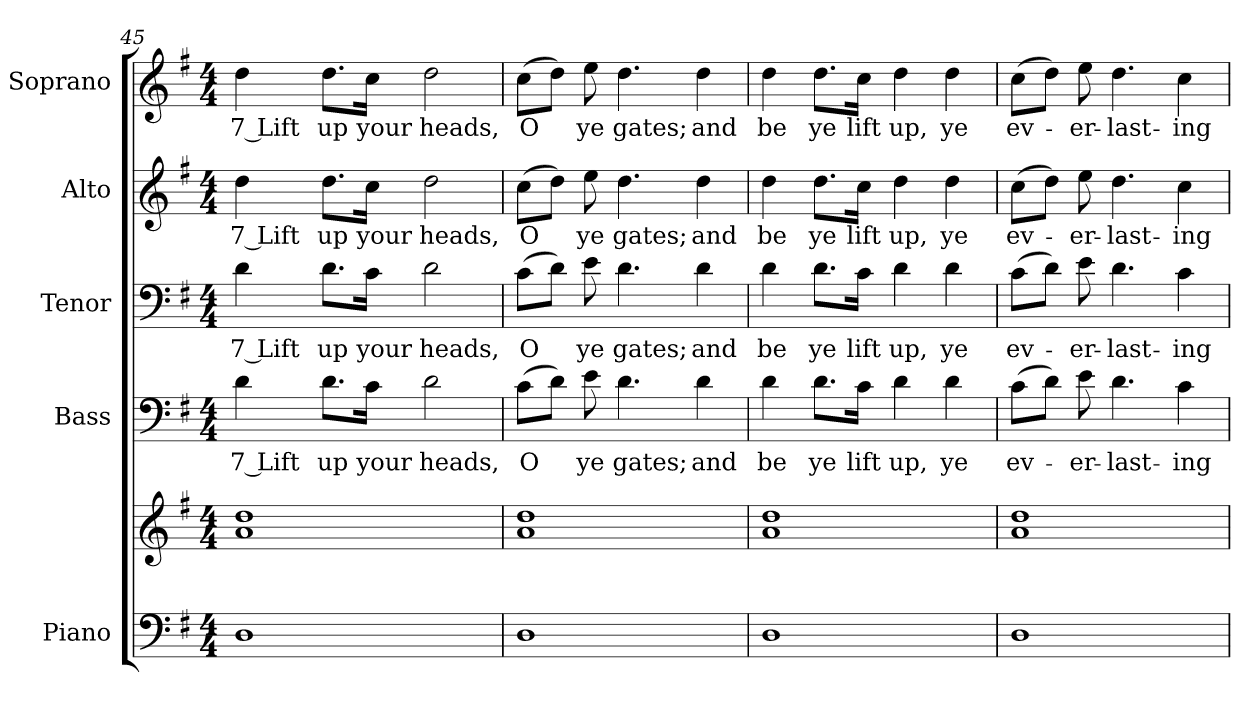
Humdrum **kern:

**kern	**kern	**kern	**text	**kern	**text	**kern	**text	**kern	**text
*part5	*part5	*part4	*part4	*part3	*part3	*part2	*part2	*part1	*part1
*staff6	*staff5	*staff4	*staff4	*staff3	*staff3	*staff2	*staff2	*staff1	*staff1
*I"Piano	*	*I"Bass	*	*I"Tenor	*	*I"Alto	*	*I"Soprano	*
*I'Pno.	*	*I'B.	*	*I'T.	*	*I'A.	*	*I'S.	*
!!LO:PB:g=z
*clefF4	*clefG2	*clefF4	*	*clefF4	*	*clefG2	*	*clefG2	*
*k[f#]	*k[f#]	*k[f#]	*	*k[f#]	*	*k[f#]	*	*k[f#]	*
*G:	*G:	*G:	*	*G:	*	*G:	*	*G:	*
*M4/4	*M4/4	*M4/4	*	*M4/4	*	*M4/4	*	*M4/4	*
=45	=45	=45	=45	=45	=45	=45	=45	=45	=45
!	!	!	!LO:LY:b:color=#000000	!	!	!	!	!	!
!	!	!	!	!	!LO:LY:b:color=#000000	!	!	!	!
!	!	!	!	!	!	!	!LO:LY:b:color=#000000	!	!
!	!	!	!	!	!	!	!	!	!LO:LY:b:color=#000000
1Di	1ai 1ddi	4di\	7 Lift	4di\	7 Lift	4ddi\	7 Lift	4ddi\	7 Lift
!	!	!	!LO:LY:b:color=#000000	!	!	!	!	!	!
!	!	!	!	!	!LO:LY:b:color=#000000	!	!	!	!
!	!	!	!	!	!	!	!LO:LY:b:color=#000000	!	!
!	!	!	!	!	!	!	!	!	!LO:LY:b:color=#000000
.	.	8.di\L	up	8.di\L	up	8.ddi\L	up	8.ddi\L	up
!	!	!	!LO:LY:b:color=#000000	!	!	!	!	!	!
!	!	!	!	!	!LO:LY:b:color=#000000	!	!	!	!
!	!	!	!	!	!	!	!LO:LY:b:color=#000000	!	!
!	!	!	!	!	!	!	!	!	!LO:LY:b:color=#000000
.	.	16ci\Jk	your	16ci\Jk	your	16cci\Jk	your	16cci\Jk	your
!	!	!	!LO:LY:b:color=#000000	!	!	!	!	!	!
!	!	!	!	!	!LO:LY:b:color=#000000	!	!	!	!
!	!	!	!	!	!	!	!LO:LY:b:color=#000000	!	!
!	!	!	!	!	!	!	!	!	!LO:LY:b:color=#000000
.	.	2di\	heads,	2di\	heads,	2ddi\	heads,	2ddi\	heads,
=46	=46	=46	=46	=46	=46	=46	=46	=46	=46
!	!	!	!LO:LY:b:color=#000000	!	!	!	!	!	!
!	!	!	!	!	!LO:LY:b:color=#000000	!	!	!	!
!	!	!	!	!	!	!	!LO:LY:b:color=#000000	!	!
!	!	!	!	!	!	!	!	!	!LO:LY:b:color=#000000
1Di	1ai 1ddi	(8ci\L	O	(8ci\L	O	(8cci\L	O	(8cci\L	O
.	.	8di\J)	.	8di\J)	.	8ddi\J)	.	8ddi\J)	.
!	!	!	!LO:LY:b:color=#000000	!	!	!	!	!	!
!	!	!	!	!	!LO:LY:b:color=#000000	!	!	!	!
!	!	!	!	!	!	!	!LO:LY:b:color=#000000	!	!
!	!	!	!	!	!	!	!	!	!LO:LY:b:color=#000000
.	.	8ei\	ye	8ei\	ye	8eei\	ye	8eei\	ye
!	!	!	!LO:LY:b:color=#000000	!	!	!	!	!	!
!	!	!	!	!	!LO:LY:b:color=#000000	!	!	!	!
!	!	!	!	!	!	!	!LO:LY:b:color=#000000	!	!
!	!	!	!	!	!	!	!	!	!LO:LY:b:color=#000000
.	.	4.di\	gates;	4.di\	gates;	4.ddi\	gates;	4.ddi\	gates;
!	!	!	!LO:LY:b:color=#000000	!	!	!	!	!	!
!	!	!	!	!	!LO:LY:b:color=#000000	!	!	!	!
!	!	!	!	!	!	!	!LO:LY:b:color=#000000	!	!
!	!	!	!	!	!	!	!	!	!LO:LY:b:color=#000000
.	.	4di\	and	4di\	and	4ddi\	and	4ddi\	and
=47	=47	=47	=47	=47	=47	=47	=47	=47	=47
!	!	!	!LO:LY:b:color=#000000	!	!	!	!	!	!
!	!	!	!	!	!LO:LY:b:color=#000000	!	!	!	!
!	!	!	!	!	!	!	!LO:LY:b:color=#000000	!	!
!	!	!	!	!	!	!	!	!	!LO:LY:b:color=#000000
1Di	1ai 1ddi	4di\	be	4di\	be	4ddi\	be	4ddi\	be
!	!	!	!LO:LY:b:color=#000000	!	!	!	!	!	!
!	!	!	!	!	!LO:LY:b:color=#000000	!	!	!	!
!	!	!	!	!	!	!	!LO:LY:b:color=#000000	!	!
!	!	!	!	!	!	!	!	!	!LO:LY:b:color=#000000
.	.	8.di\L	ye	8.di\L	ye	8.ddi\L	ye	8.ddi\L	ye
!	!	!	!LO:LY:b:color=#000000	!	!	!	!	!	!
!	!	!	!	!	!LO:LY:b:color=#000000	!	!	!	!
!	!	!	!	!	!	!	!LO:LY:b:color=#000000	!	!
!	!	!	!	!	!	!	!	!	!LO:LY:b:color=#000000
.	.	16ci\Jk	lift	16ci\Jk	lift	16cci\Jk	lift	16cci\Jk	lift
!	!	!	!LO:LY:b:color=#000000	!	!	!	!	!	!
!	!	!	!	!	!LO:LY:b:color=#000000	!	!	!	!
!	!	!	!	!	!	!	!LO:LY:b:color=#000000	!	!
!	!	!	!	!	!	!	!	!	!LO:LY:b:color=#000000
.	.	4di\	up,	4di\	up,	4ddi\	up,	4ddi\	up,
!	!	!	!LO:LY:b:color=#000000	!	!	!	!	!	!
!	!	!	!	!	!LO:LY:b:color=#000000	!	!	!	!
!	!	!	!	!	!	!	!LO:LY:b:color=#000000	!	!
!	!	!	!	!	!	!	!	!	!LO:LY:b:color=#000000
.	.	4di\	ye	4di\	ye	4ddi\	ye	4ddi\	ye
=48	=48	=48	=48	=48	=48	=48	=48	=48	=48
!	!	!	!LO:LY:b:color=#000000	!	!	!	!	!	!
!	!	!	!	!	!LO:LY:b:color=#000000	!	!	!	!
!	!	!	!	!	!	!	!LO:LY:b:color=#000000	!	!
!	!	!	!	!	!	!	!	!	!LO:LY:b:color=#000000
1Di	1ai 1ddi	(8ci\L	ev-	(8ci\L	ev-	(8cci\L	ev-	(8cci\L	ev-
.	.	8di\J)	.	8di\J)	.	8ddi\J)	.	8ddi\J)	.
!	!	!	!LO:LY:b:color=#000000	!	!	!	!	!	!
!	!	!	!	!	!LO:LY:b:color=#000000	!	!	!	!
!	!	!	!	!	!	!	!LO:LY:b:color=#000000	!	!
!	!	!	!	!	!	!	!	!	!LO:LY:b:color=#000000
.	.	8ei\	-er-	8ei\	-er-	8eei\	-er-	8eei\	-er-
!	!	!	!LO:LY:b:color=#000000	!	!	!	!	!	!
!	!	!	!	!	!LO:LY:b:color=#000000	!	!	!	!
!	!	!	!	!	!	!	!LO:LY:b:color=#000000	!	!
!	!	!	!	!	!	!	!	!	!LO:LY:b:color=#000000
.	.	4.di\	-last-	4.di\	-last-	4.ddi\	-last-	4.ddi\	-last-
!	!	!	!LO:LY:b:color=#000000	!	!	!	!	!	!
!	!	!	!	!	!LO:LY:b:color=#000000	!	!	!	!
!	!	!	!	!	!	!	!LO:LY:b:color=#000000	!	!
!	!	!	!	!	!	!	!	!	!LO:LY:b:color=#000000
.	.	4ci\	-ing	4ci\	-ing	4cci\	-ing	4cci\	-ing
=	=	=	=	=	=	=	=	=	=
*-	*-	*-	*-	*-	*-	*-	*-	*-	*-
